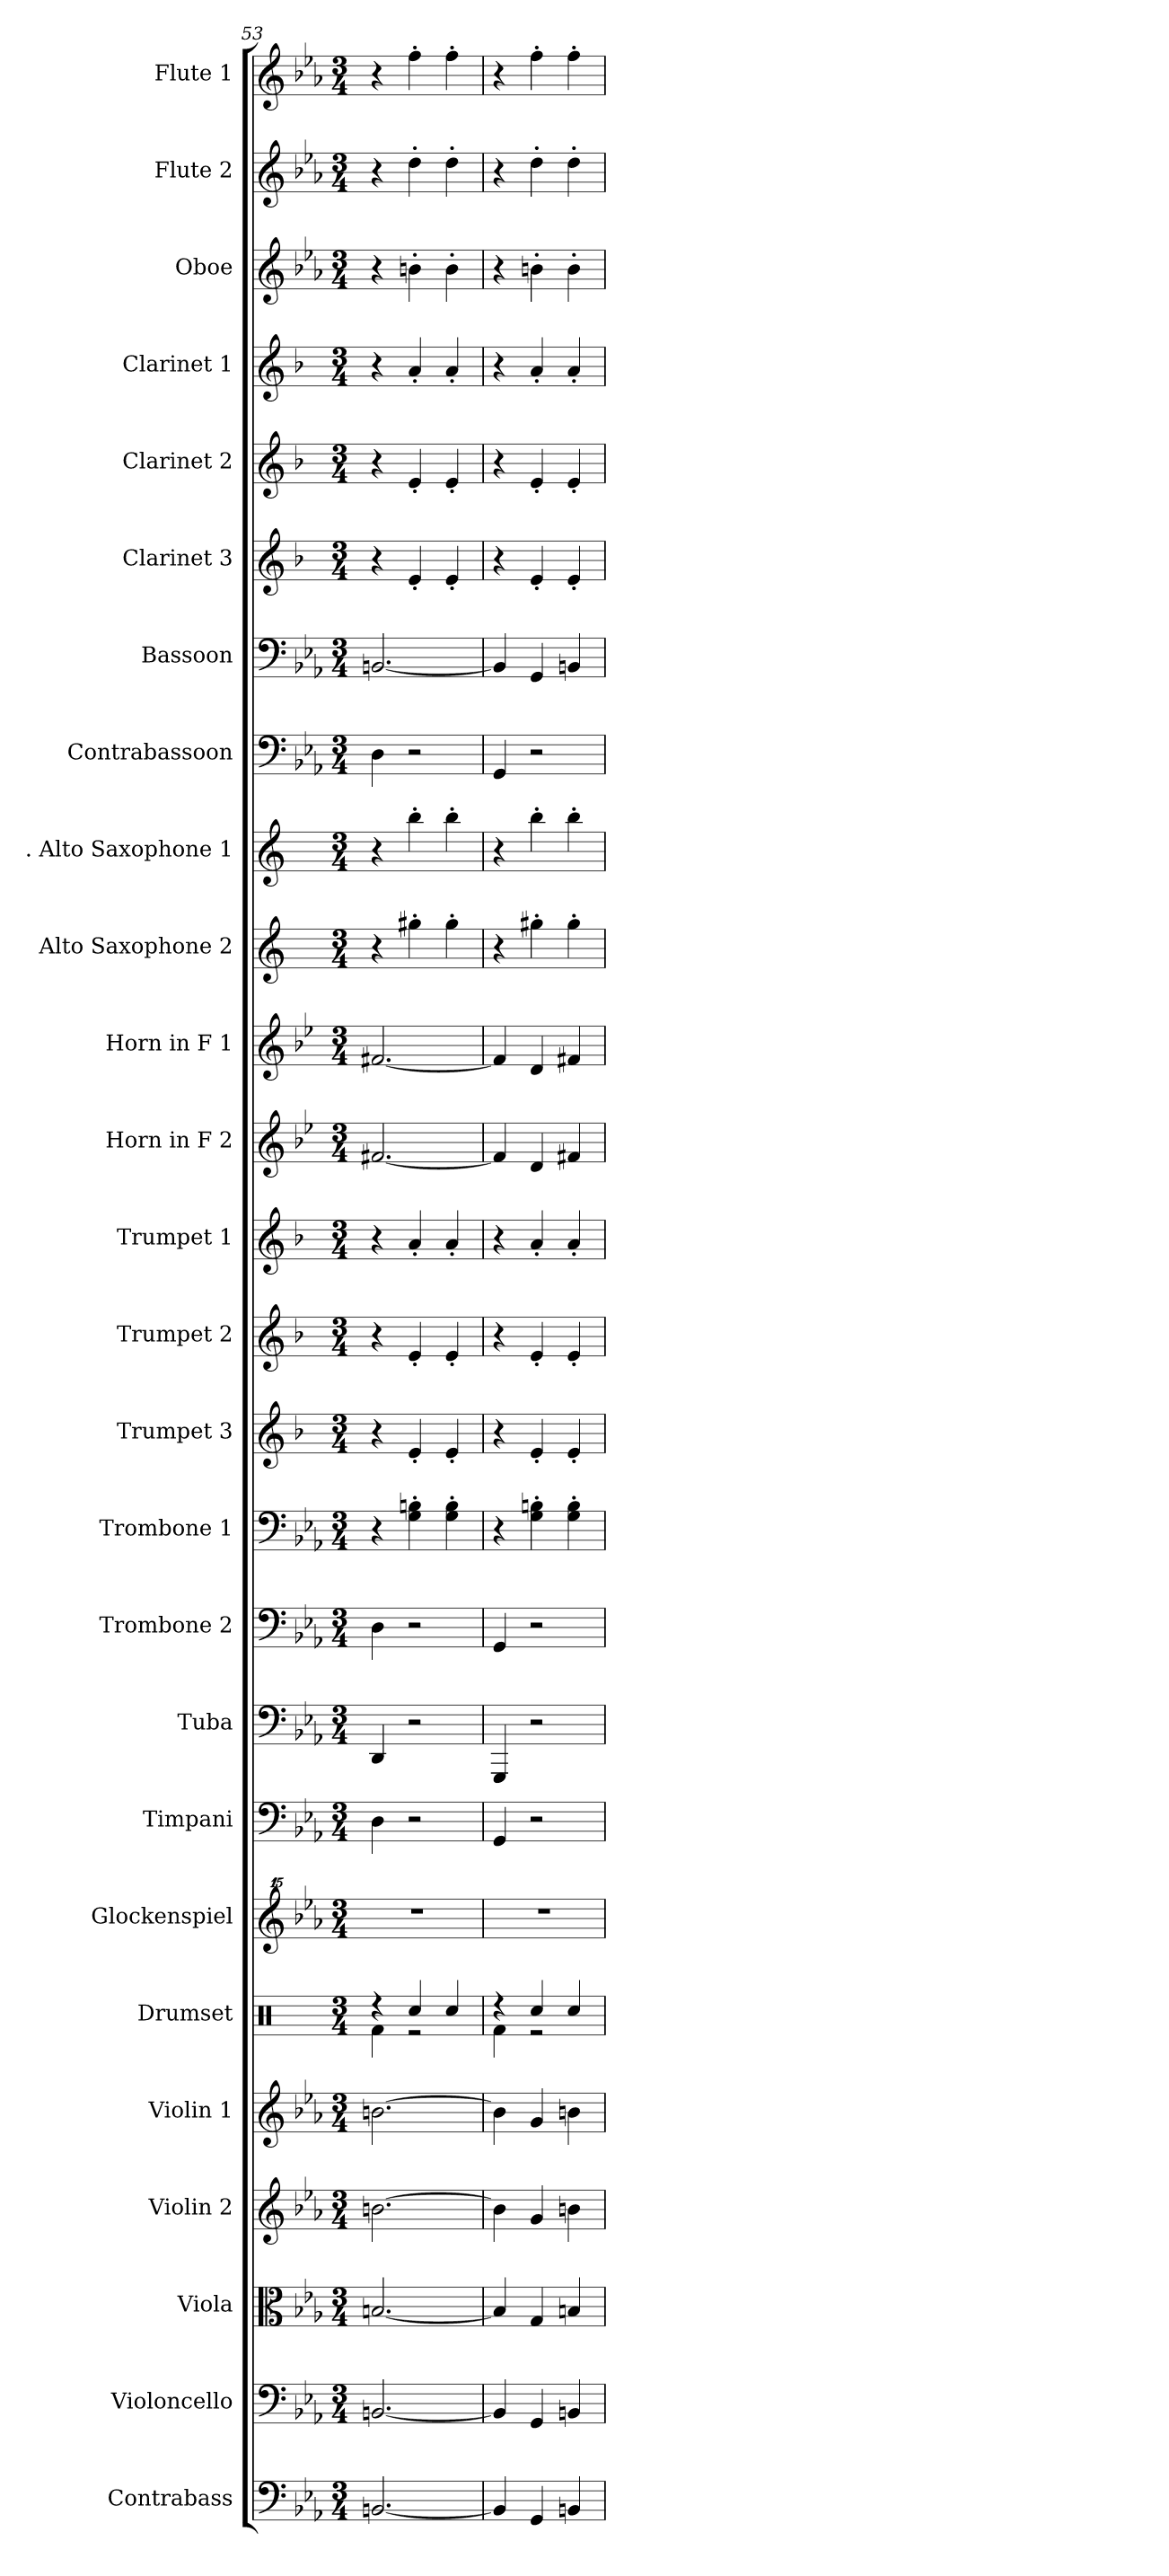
**kern	**kern	**kern	**kern	**kern	**kern	**kern	**kern	**kern	**kern	**kern	**kern	**kern	**kern	**kern	**kern	**kern	**kern	**kern	**kern	**kern	**kern	**kern	**kern	**kern	**kern
*part26	*part25	*part24	*part23	*part22	*part21	*part20	*part19	*part18	*part17	*part16	*part15	*part14	*part13	*part12	*part11	*part10	*part9	*part8	*part7	*part6	*part5	*part4	*part3	*part2	*part1
*staff26	*staff25	*staff24	*staff23	*staff22	*staff21	*staff20	*staff19	*staff18	*staff17	*staff16	*staff15	*staff14	*staff13	*staff12	*staff11	*staff10	*staff9	*staff8	*staff7	*staff6	*staff5	*staff4	*staff3	*staff2	*staff1
*I"Contrabass	*I"Violoncello	*I"Viola	*I"Violin 2	*I"Violin 1	*I"Drumset	*I"Glockenspiel	*I"Timpani	*I"Tuba	*I"Trombone 2	*I"Trombone 1	*I"Trumpet 3	*I"Trumpet 2	*I"Trumpet 1	*I"Horn in F 2	*I"Horn in F 1	*I"Alto Saxophone 2	*I". Alto Saxophone 1	*I"Contrabassoon	*I"Bassoon	*I"Clarinet 3	*I"Clarinet 2	*I"Clarinet 1	*I"Oboe	*I"Flute 2	*I"Flute 1
*I'Cb.	*I'Vlc.	*I'Vla.	*I'Vln. 2	*I'Vln. 1	*I'Drs.	*I'Glk.	*	*I'Tba.	*I'Tbn.	*	*	*I'2/3. Trp.	*I'1. Trp.	*	*I'1/2. Hn.	*I'A. Sax.	*I'1/2. Asax.	*I'Cbsn.	*I'Bsn.	*	*	*	*I'Ob.	*I'Fl.	*I'Fl.
*clefF4	*clefF4	*clefC3	*clefG2	*clefG2	*clefX	*clefG^^2	*clefF4	*clefF4	*clefF4	*clefF4	*clefG2	*clefG2	*clefG2	*clefG2	*clefG2	*clefG2	*clefG2	*clefF4	*clefF4	*clefG2	*clefG2	*clefG2	*clefG2	*clefG2	*clefG2
*ITrd7c12	*	*	*	*	*	*	*	*	*	*	*ITrd1c2	*ITrd1c2	*ITrd1c2	*ITrd4c7	*ITrd4c7	*ITrd5c9	*ITrd5c9	*ITrd7c12	*	*ITrd1c2	*ITrd1c2	*ITrd1c2	*	*	*
*k[b-e-a-]	*k[b-e-a-]	*k[b-e-a-]	*k[b-e-a-]	*k[b-e-a-]	*k[]	*k[b-e-a-]	*k[b-e-a-]	*k[b-e-a-]	*k[b-e-a-]	*k[b-e-a-]	*k[b-e-a-]	*k[b-e-a-]	*k[b-e-a-]	*k[b-e-a-]	*k[b-e-a-]	*k[b-e-a-]	*k[b-e-a-]	*k[b-e-a-]	*k[b-e-a-]	*k[b-e-a-]	*k[b-e-a-]	*k[b-e-a-]	*k[b-e-a-]	*k[b-e-a-]	*k[b-e-a-]
*M3/4	*M3/4	*M3/4	*M3/4	*M3/4	*M3/4	*M3/4	*M3/4	*M3/4	*M3/4	*M3/4	*M3/4	*M3/4	*M3/4	*M3/4	*M3/4	*M3/4	*M3/4	*M3/4	*M3/4	*M3/4	*M3/4	*M3/4	*M3/4	*M3/4	*M3/4
=53	=53	=53	=53	=53	=53	=53	=53	=53	=53	=53	=53	=53	=53	=53	=53	=53	=53	=53	=53	=53	=53	=53	=53	=53	=53
*	*	*	*	*	*^	*	*	*	*	*	*	*	*	*	*	*	*	*	*	*	*	*	*	*	*
[2.BBBn/	[2.BBn/	[2.Bn/	[2.bn\	[2.bn\	4r	4Rf\	2.r	4D\	4DD/	4D\	4r	4r	4r	4r	[2.Bn/	[2.Bn/	4r	4r	4DD\	[2.BBn/	4r	4r	4r	4r	4r	4r
.	.	.	.	.	4Rcc/	2r	.	2r	2r	2r	4G\' 4Bn\'	4d'/	4d'/	4g'/	.	.	4bn'\	4dd'\	2r	.	4d'/	4d'/	4g'/	4bn'\	4dd'\	4ff'\
.	.	.	.	.	4Rcc/	.	.	.	.	.	4G\' 4B\'	4d'/	4d'/	4g'/	.	.	4b'\	4dd'\	.	.	4d'/	4d'/	4g'/	4b'\	4dd'\	4ff'\
=54	=54	=54	=54	=54	=54	=54	=54	=54	=54	=54	=54	=54	=54	=54	=54	=54	=54	=54	=54	=54	=54	=54	=54	=54	=54	=54
4BBB/]	4BB/]	4B/]	4b\]	4b\]	4r	4Rf\	2.r	4GG/	4GGG/	4GG/	4r	4r	4r	4r	4B/]	4B/]	4r	4r	4GGG/	4BB/]	4r	4r	4r	4r	4r	4r
4GGG/	4GG/	4G/	4g/	4g/	4Rcc/	2r	.	2r	2r	2r	4G\' 4Bn\'	4d'/	4d'/	4g'/	4G/	4G/	4bn'\	4dd'\	2r	4GG/	4d'/	4d'/	4g'/	4bn'\	4dd'\	4ff'\
4BBBn/	4BBn/	4Bn/	4bn\	4bn\	4Rcc/	.	.	.	.	.	4G\' 4B\'	4d'/	4d'/	4g'/	4Bn/	4Bn/	4b'\	4dd'\	.	4BBn/	4d'/	4d'/	4g'/	4b'\	4dd'\	4ff'\
*	*	*	*	*	*v	*v	*	*	*	*	*	*	*	*	*	*	*	*	*	*	*	*	*	*	*	*
=	=	=	=	=	=	=	=	=	=	=	=	=	=	=	=	=	=	=	=	=	=	=	=	=	=
*-	*-	*-	*-	*-	*-	*-	*-	*-	*-	*-	*-	*-	*-	*-	*-	*-	*-	*-	*-	*-	*-	*-	*-	*-	*-
